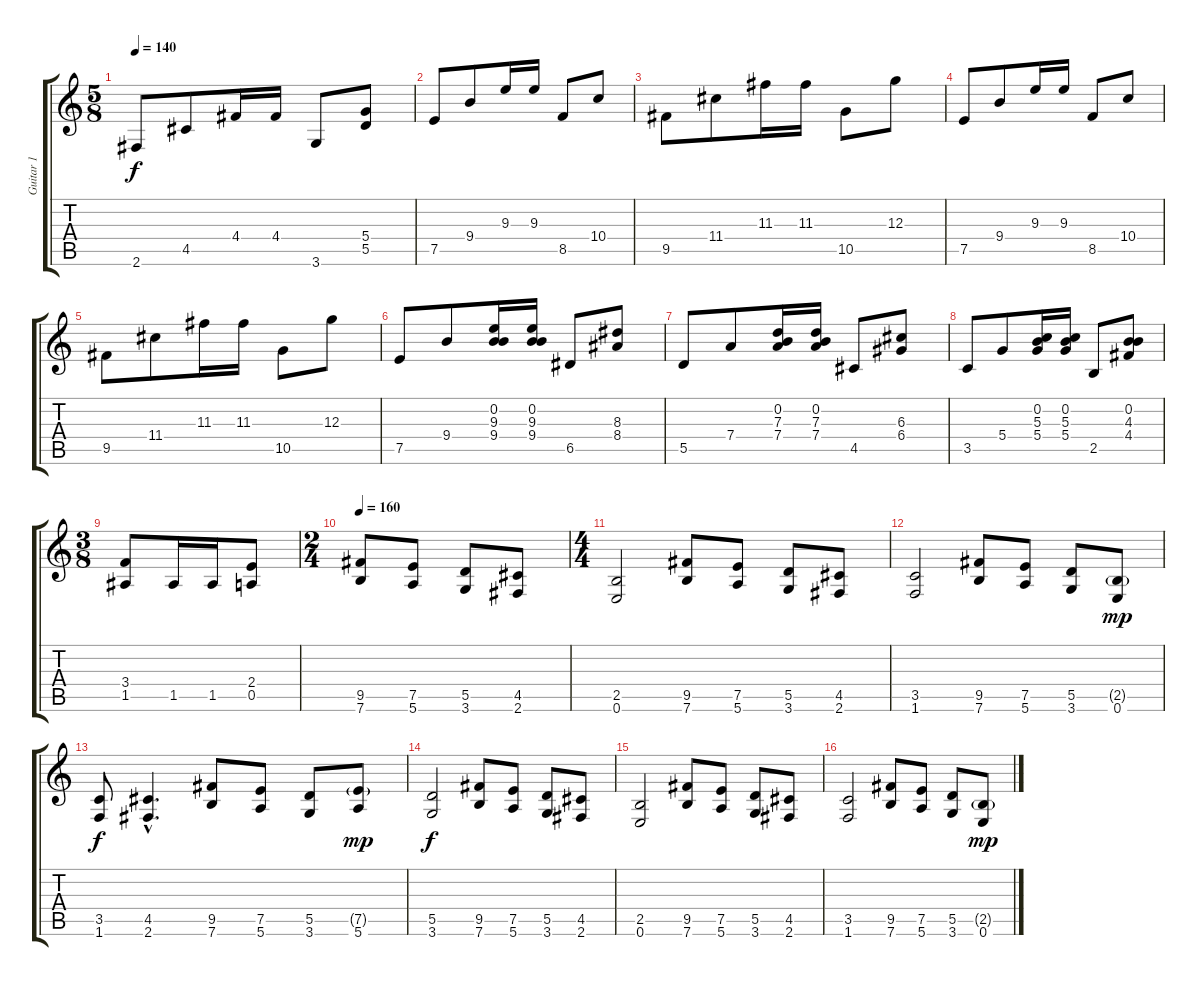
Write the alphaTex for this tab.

\track ("Guitar 1" "Guitar 1") {instrument distortionguitar}
\staff {score tabs}
\tuning (E4 B3 G3 D3 A2 E2) {hide}
\ts (5 8)
\tempo 140
\clef g2
\ks c
2.6.8{dy f} 4.5.8 4.4.16 4.4.16 3.6.8 (5.4 5.5).8 |
7.5.8 9.4.8 9.3.16 9.3.16 8.5.8 10.4.8 |
9.5.8 11.4.8 11.3.16 11.3.16 10.5.8 12.3.8 |
7.5.8 9.4.8 9.3.16 9.3.16 8.5.8 10.4.8 |
9.5.8 11.4.8 11.3.16 11.3.16 10.5.8 12.3.8 |
7.5.8 9.4.8 (0.2 9.3 9.4).16 (0.2 9.3 9.4).16 6.5.8 (8.3 8.4).8 |
5.5.8 7.4.8 (0.2 7.3 7.4).16 (0.2 7.3 7.4).16 4.5.8 (6.3 6.4).8 |
3.5.8 5.4.8 (0.2 5.3 5.4).16 (0.2 5.3 5.4).16 2.5.8 (0.2 4.3 4.4).8 |
\ts (3 8)
(3.4 1.5).8 1.5.16 1.5.16 (2.4 0.5).8 |
\ts (2 4)
\tempo 160
(9.5 7.6).8 (7.5 5.6).8 (5.5 3.6).8 (4.5 2.6).8 |
\ts (4 4)
(2.5 0.6).2 (9.5 7.6).8 (7.5 5.6).8 (5.5 3.6).8 (4.5 2.6).8 |
(3.5 1.6).2 (9.5 7.6).8 (7.5 5.6).8 (5.5 3.6).8 (2.5{g} 0.6).8{dy mp} |
(3.5 1.6).8{dy f} (4.5{hac} 2.6{hac}).4{d} (9.5 7.6).8 (7.5 5.6).8 (5.5 3.6).8 (7.5{g} 5.6).8{dy mp} |
(5.5 3.6).2{dy f} (9.5 7.6).8 (7.5 5.6).8 (5.5 3.6).8 (4.5 2.6).8 |
(2.5 0.6).2 (9.5 7.6).8 (7.5 5.6).8 (5.5 3.6).8 (4.5 2.6).8 |
(3.5 1.6).2 (9.5 7.6).8 (7.5 5.6).8 (5.5 3.6).8 (2.5{g} 0.6).8{dy mp}
